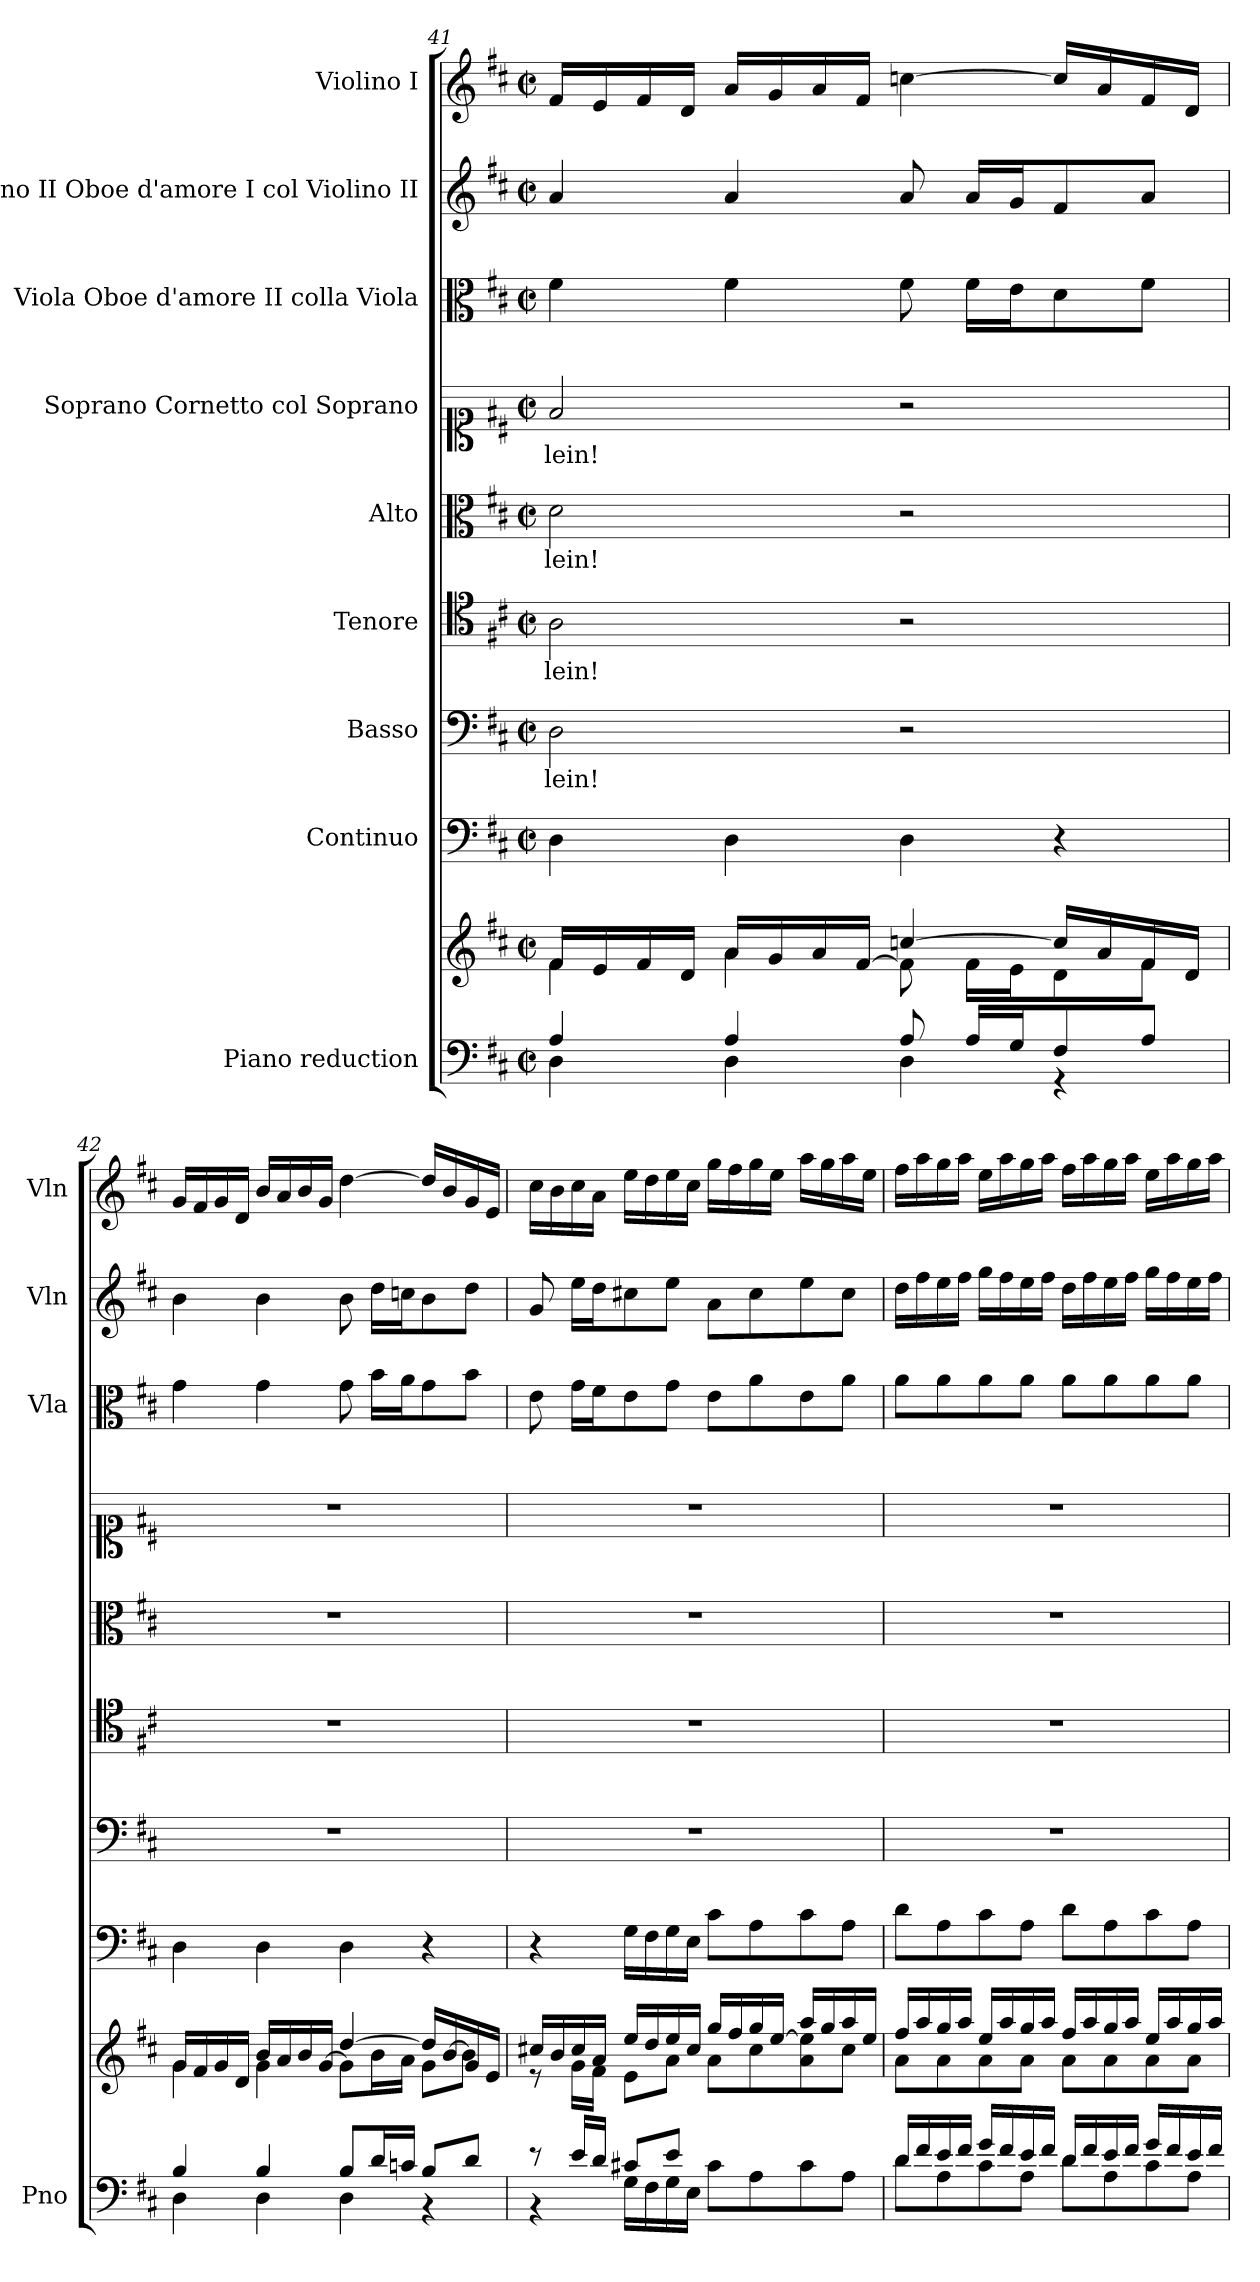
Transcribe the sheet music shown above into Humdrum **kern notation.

**kern	**kern	**kern	**kern	**text	**kern	**text	**kern	**text	**kern	**text	**kern	**kern	**kern
*part9	*part9	*part8	*part7	*part7	*part6	*part6	*part5	*part5	*part4	*part4	*part3	*part2	*part1
*staff10	*staff9	*staff8	*staff7	*staff7	*staff6	*staff6	*staff5	*staff5	*staff4	*staff4	*staff3	*staff2	*staff1
*I"Piano reduction	*	*I"Continuo	*I"Basso	*	*I"Tenore	*	*I"Alto	*	*I"Soprano Cornetto col Soprano	*	*I"Viola Oboe d'amore II colla Viola	*I"Violino II Oboe d'amore I col Violino II	*I"Violino I
*I'Pno	*	*	*	*	*	*	*	*	*	*	*I'Vla	*I'Vln	*I'Vln
*clefF4	*clefG2	*clefF4	*clefF4	*	*clefC4	*	*clefC3	*	*clefC1	*	*clefC3	*clefG2	*clefG2
*k[f#c#]	*k[f#c#]	*k[f#c#]	*k[f#c#]	*	*k[f#c#]	*	*k[f#c#]	*	*k[f#c#]	*	*k[f#c#]	*k[f#c#]	*k[f#c#]
*M2/2	*M2/2	*M2/2	*M2/2	*	*M2/2	*	*M2/2	*	*M2/2	*	*M2/2	*M2/2	*M2/2
*met(c|)	*met(c|)	*met(c|)	*met(c|)	*	*met(c|)	*	*met(c|)	*	*met(c|)	*	*met(c|)	*met(c|)	*met(c|)
=41	=41	=41	=41	=41	=41	=41	=41	=41	=41	=41	=41	=41	=41
*^	*^	*	*	*	*	*	*	*	*	*	*	*	*
!	!	!	!	!	!	!LO:LY:b	!	!LO:LY:b	!	!LO:LY:b	!	!LO:LY:b	!	!	!
4A/	4D\	16f#/LL	4f#\	4D\	2D\	-lein!	2A\	-lein!	2d\	-lein!	2f#/	-lein!	4f#\	4a/	16f#/LL
.	.	16e/	.	.	.	.	.	.	.	.	.	.	.	.	16e/
.	.	16f#/	.	.	.	.	.	.	.	.	.	.	.	.	16f#/
.	.	16d/JJ	.	.	.	.	.	.	.	.	.	.	.	.	16d/JJ
4A/	4D\	16a/LL	4a\	4D\	.	.	.	.	.	.	.	.	4f#\	4a/	16a/LL
.	.	16g/	.	.	.	.	.	.	.	.	.	.	.	.	16g/
.	.	16a/	.	.	.	.	.	.	.	.	.	.	.	.	16a/
.	.	[16f#/JJ	.	.	.	.	.	.	.	.	.	.	.	.	16f#/JJ
8A/	4D\	[4ccn/	8f#\]	4D\	2r	.	2r	.	2r	.	2r	.	8f#\	8a/	[4ccn\
16A/LL	.	.	16f#\LL	.	.	.	.	.	.	.	.	.	16f#\LL	16a/LL	.
16G/J	.	.	16e\J	.	.	.	.	.	.	.	.	.	16e\J	16g/J	.
8F#/	4r	16cc/LL]	8d\	4r	.	.	.	.	.	.	.	.	8d\	8f#/	16cc/LL]
.	.	16a/	.	.	.	.	.	.	.	.	.	.	.	.	16a/
8A/J	.	16f#/	8f#\J	.	.	.	.	.	.	.	.	.	8f#\J	8a/J	16f#/
.	.	16d/JJ	.	.	.	.	.	.	.	.	.	.	.	.	16d/JJ
=42	=42	=42	=42	=42	=42	=42	=42	=42	=42	=42	=42	=42	=42	=42	=42
4B/	4D\	16g/LL	4g\	4D\	1r	.	1r	.	1r	.	1r	.	4g\	4b\	16g/LL
.	.	16f#/	.	.	.	.	.	.	.	.	.	.	.	.	16f#/
.	.	16g/	.	.	.	.	.	.	.	.	.	.	.	.	16g/
.	.	16d/JJ	.	.	.	.	.	.	.	.	.	.	.	.	16d/JJ
4B/	4D\	16b/LL	4g\	4D\	.	.	.	.	.	.	.	.	4g\	4b\	16b/LL
.	.	16a/	.	.	.	.	.	.	.	.	.	.	.	.	16a/
.	.	16b/	.	.	.	.	.	.	.	.	.	.	.	.	16b/
.	.	[16g/JJ	.	.	.	.	.	.	.	.	.	.	.	.	16g/JJ
8B/L	4D\	[4dd/	8g\L]	4D\	.	.	.	.	.	.	.	.	8g\	8b\	[4dd\
16d/L	.	.	16b\L	.	.	.	.	.	.	.	.	.	16b\LL	16dd\LL	.
16cn/JJ	.	.	16a\JJ	.	.	.	.	.	.	.	.	.	16a\J	16ccn\J	.
8B/L	4r	16dd/LL]	8g\L	4r	.	.	.	.	.	.	.	.	8g\	8b\	16dd/LL]
.	.	[16b/	.	.	.	.	.	.	.	.	.	.	.	.	16b/
8d/J	.	16g/	8b\J]	.	.	.	.	.	.	.	.	.	8b\J	8dd\J	16g/
.	.	16e/JJ	.	.	.	.	.	.	.	.	.	.	.	.	16e/JJ
!!LO:PB:g=z
=43	=43	=43	=43	=43	=43	=43	=43	=43	=43	=43	=43	=43	=43	=43	=43
8r	4r	16cc#X/LL	8r	4r	1r	.	1r	.	1r	.	1r	.	8e\	8g/	16cc#\LL
.	.	16b/	.	.	.	.	.	.	.	.	.	.	.	.	16b\
16e/LL	.	16cc#/	16g\LL	.	.	.	.	.	.	.	.	.	16g\LL	16ee\LL	16cc#\
16d/JJ	.	16a/JJ	16f#\JJ	.	.	.	.	.	.	.	.	.	16f#\J	16dd\J	16a\JJ
8c#X/L	16G\LL	16ee/LL	8e\L	16G\LL	.	.	.	.	.	.	.	.	8e\	8cc#X\	16ee\LL
.	16F#\	16dd/	.	16F#\	.	.	.	.	.	.	.	.	.	.	16dd\
8e/J	16G\	16ee/	8a\J	16G\	.	.	.	.	.	.	.	.	8g\J	8ee\J	16ee\
.	16E\JJ	16cc#/JJ	.	16E\JJ	.	.	.	.	.	.	.	.	.	.	16cc#\JJ
2ryy	8c#\L	16gg/LL	8a\L	8c#\L	.	.	.	.	.	.	.	.	8e\L	8a\L	16gg\LL
.	.	16ff#/	.	.	.	.	.	.	.	.	.	.	.	.	16ff#\
.	8A\	16gg/	8cc#\	8A\	.	.	.	.	.	.	.	.	8a\	8cc#\	16gg\
.	.	[16ee/JJ	.	.	.	.	.	.	.	.	.	.	.	.	16ee\JJ
.	8c#\	16aa/LL	8a\ 8ee\]	8c#\	.	.	.	.	.	.	.	.	8e\	8ee\	16aa\LL
.	.	16gg/	.	.	.	.	.	.	.	.	.	.	.	.	16gg\
.	8A\J	16aa/	8cc#\J	8A\J	.	.	.	.	.	.	.	.	8a\J	8cc#\J	16aa\
.	.	16ee/JJ	.	.	.	.	.	.	.	.	.	.	.	.	16ee\JJ
=44	=44	=44	=44	=44	=44	=44	=44	=44	=44	=44	=44	=44	=44	=44	=44
16d/LL	8d\L	16ff#/LL	8a\L	8d\L	1r	.	1r	.	1r	.	1r	.	8a\L	16dd\LL	16ff#\LL
16f#/	.	16aa/	.	.	.	.	.	.	.	.	.	.	.	16ff#\	16aa\
16e/	8A\	16gg/	8a\	8A\	.	.	.	.	.	.	.	.	8a\	16ee\	16gg\
16f#/JJ	.	16aa/JJ	.	.	.	.	.	.	.	.	.	.	.	16ff#\JJ	16aa\JJ
16g/LL	8c#\	16ee/LL	8a\	8c#\	.	.	.	.	.	.	.	.	8a\	16gg\LL	16ee\LL
16f#/	.	16aa/	.	.	.	.	.	.	.	.	.	.	.	16ff#\	16aa\
16e/	8A\J	16gg/	8a\J	8A\J	.	.	.	.	.	.	.	.	8a\J	16ee\	16gg\
16f#/JJ	.	16aa/JJ	.	.	.	.	.	.	.	.	.	.	.	16ff#\JJ	16aa\JJ
16d/LL	8d\L	16ff#/LL	8a\L	8d\L	.	.	.	.	.	.	.	.	8a\L	16dd\LL	16ff#\LL
16f#/	.	16aa/	.	.	.	.	.	.	.	.	.	.	.	16ff#\	16aa\
16e/	8A\	16gg/	8a\	8A\	.	.	.	.	.	.	.	.	8a\	16ee\	16gg\
16f#/JJ	.	16aa/JJ	.	.	.	.	.	.	.	.	.	.	.	16ff#\JJ	16aa\JJ
16g/LL	8c#\	16ee/LL	8a\	8c#\	.	.	.	.	.	.	.	.	8a\	16gg\LL	16ee\LL
16f#/	.	16aa/	.	.	.	.	.	.	.	.	.	.	.	16ff#\	16aa\
16e/	8A\J	16gg/	8a\J	8A\J	.	.	.	.	.	.	.	.	8a\J	16ee\	16gg\
16f#/JJ	.	16aa/JJ	.	.	.	.	.	.	.	.	.	.	.	16ff#\JJ	16aa\JJ
*v	*v	*	*	*	*	*	*	*	*	*	*	*	*	*	*
*	*v	*v	*	*	*	*	*	*	*	*	*	*	*	*
=	=	=	=	=	=	=	=	=	=	=	=	=	=
*-	*-	*-	*-	*-	*-	*-	*-	*-	*-	*-	*-	*-	*-
